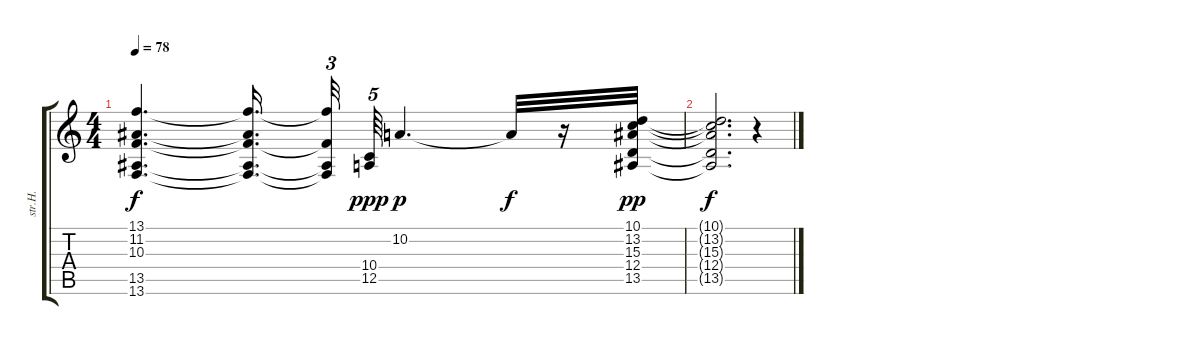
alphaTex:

\track ("str.H." "str.H.") {instrument stringensemble2}
\staff {score tabs}
\tuning (E4 B3 G3 D3 A2 E2) {hide}
\ts (4 4)
\tempo 78
\clef g2
\ks c
(13.1{t} 11.2{t} 10.3{t} 13.5{t} 13.6{t}).4{d dy f} (13.1{t} 11.2{t} 10.3{t} 13.5{t} 13.6{t}).16{d beam splitsecondary} (13.1{t} 10.3{t} 13.5{t} 13.6{t}).32{tu (3 2)} (10.4 12.5).64{tu (5 4) dy ppp} 10.2.4{d dy p} 10.2{t}.32{dy f} r.16 (10.1 13.2 15.3 12.4 13.5).32{dy pp} |
(10.1{t} 13.2{t} 15.3{t} 12.4{t} 13.5{t}).2{d dy f} r.4
